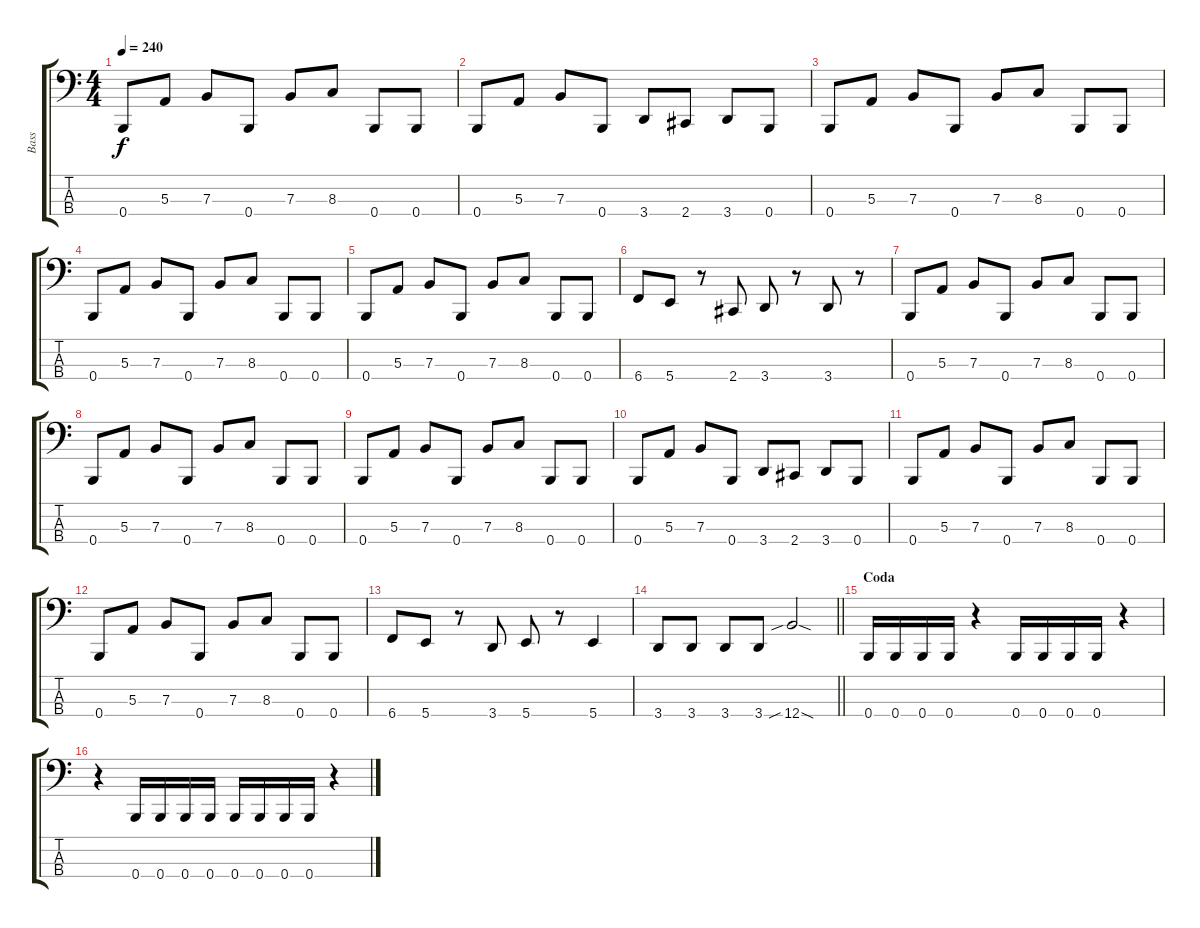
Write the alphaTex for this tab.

\track ("Bass" "Bass") {instrument electricbassfinger}
\staff {score tabs}
\tuning (D2 A1 E1 B0) {hide}
\ts (4 4)
\tempo 240
\clef f4
\ks c
0.4.8{dy f} 5.3.8 7.3.8 0.4.8 7.3.8 8.3.8 0.4.8 0.4.8 |
0.4.8 5.3.8 7.3.8 0.4.8 3.4.8 2.4.8 3.4.8 0.4.8 |
0.4.8 5.3.8 7.3.8 0.4.8 7.3.8 8.3.8 0.4.8 0.4.8 |
0.4.8 5.3.8 7.3.8 0.4.8 7.3.8 8.3.8 0.4.8 0.4.8 |
0.4.8 5.3.8 7.3.8 0.4.8 7.3.8 8.3.8 0.4.8 0.4.8 |
6.4.8 5.4.8 r.8 2.4.8 3.4.8 r.8 3.4.8 r.8 |
0.4.8 5.3.8 7.3.8 0.4.8 7.3.8 8.3.8 0.4.8 0.4.8 |
0.4.8 5.3.8 7.3.8 0.4.8 7.3.8 8.3.8 0.4.8 0.4.8 |
0.4.8 5.3.8 7.3.8 0.4.8 7.3.8 8.3.8 0.4.8 0.4.8 |
0.4.8 5.3.8 7.3.8 0.4.8 3.4.8 2.4.8 3.4.8 0.4.8 |
0.4.8 5.3.8 7.3.8 0.4.8 7.3.8 8.3.8 0.4.8 0.4.8 |
0.4.8 5.3.8 7.3.8 0.4.8 7.3.8 8.3.8 0.4.8 0.4.8 |
6.4.8 5.4.8 r.8 3.4.8 5.4.8 r.8 5.4.4 |
\barLineRight lightlight
3.4.8 3.4.8 3.4.8 3.4.8 12.4{sib sod}.2 |
\section ("" "Coda")
0.4.16 0.4.16 0.4.16 0.4.16 r.4 0.4.16 0.4.16 0.4.16 0.4.16 r.4 |
r.4 0.4.16 0.4.16 0.4.16 0.4.16 0.4.16 0.4.16 0.4.16 0.4.16 r.4
